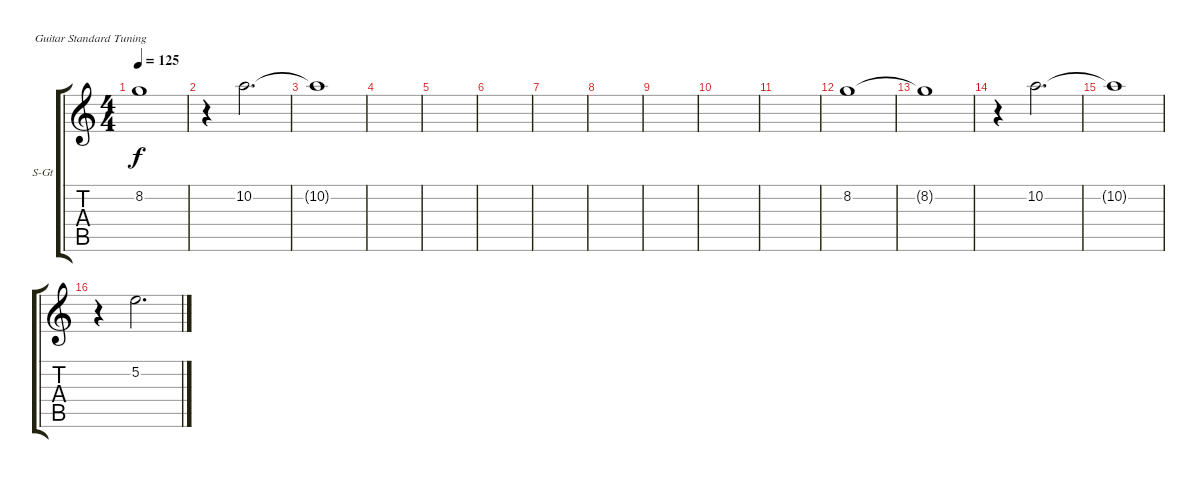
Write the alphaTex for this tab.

\defaultSystemsLayout 4
\bracketExtendMode groupsimilarinstruments
\firstSystemTrackNameOrientation horizontal
\otherSystemsTrackNameOrientation horizontal
\track ("Lead string 03" "S-Gt") {instrument acousticguitarsteel}
\staff {score tabs}
\tuning (E4 B3 G3 D3 A2 E2)
\ts (4 4)
\tempo 125
\clef g2
\ks c
8.2{t}.1{dy f} |
r.4 10.2.2{d} |
10.2{t}.1 |
|
|
|
|
|
|
|
|
8.2.1 |
8.2{t}.1 |
r.4 10.2.2{d} |
10.2{t}.1 |
r.4 5.2.2{d}
